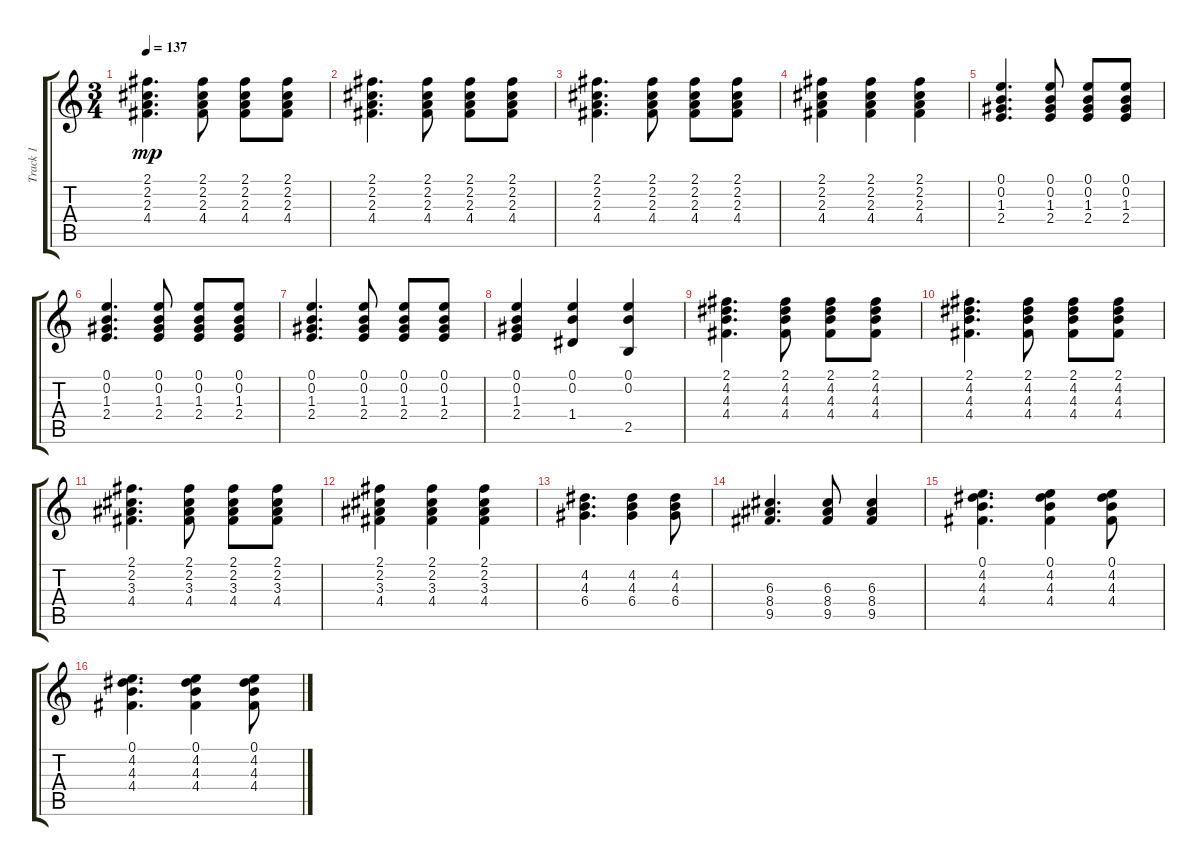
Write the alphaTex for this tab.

\track ("Track 1" "Track 1") {instrument acousticguitarsteel}
\staff {score tabs}
\tuning (E4 B3 G3 D3 A2 E2) {hide}
\ts (3 4)
\tempo 137
\clef g2
\ks c
(2.1 2.2 2.3 4.4).4{d dy mp} (2.1 2.2 2.3 4.4).8 (2.1 2.2 2.3 4.4).8 (2.1 2.2 2.3 4.4).8 |
(2.1 2.2 2.3 4.4).4{d} (2.1 2.2 2.3 4.4).8 (2.1 2.2 2.3 4.4).8 (2.1 2.2 2.3 4.4).8 |
(2.1 2.2 2.3 4.4).4{d} (2.1 2.2 2.3 4.4).8 (2.1 2.2 2.3 4.4).8 (2.1 2.2 2.3 4.4).8 |
(2.1 2.2 2.3 4.4).4 (2.1 2.2 2.3 4.4).4 (2.1 2.2 2.3 4.4).4 |
(0.1 0.2 1.3 2.4).4{d} (0.1 0.2 1.3 2.4).8 (0.1 0.2 1.3 2.4).8 (0.1 0.2 1.3 2.4).8 |
(0.1 0.2 1.3 2.4).4{d} (0.1 0.2 1.3 2.4).8 (0.1 0.2 1.3 2.4).8 (0.1 0.2 1.3 2.4).8 |
(0.1 0.2 1.3 2.4).4{d} (0.1 0.2 1.3 2.4).8 (0.1 0.2 1.3 2.4).8 (0.1 0.2 1.3 2.4).8 |
(0.1 0.2 1.3 2.4).4 (0.1 0.2 1.4).4 (0.1 0.2 2.5).4 |
(2.1 4.2 4.3 4.4).4{d} (2.1 4.2 4.3 4.4).8 (2.1 4.2 4.3 4.4).8 (2.1 4.2 4.3 4.4).8 |
(2.1 4.2 4.3 4.4).4{d} (2.1 4.2 4.3 4.4).8 (2.1 4.2 4.3 4.4).8 (2.1 4.2 4.3 4.4).8 |
(2.1 2.2 3.3 4.4).4{d} (2.1 2.2 3.3 4.4).8 (2.1 2.2 3.3 4.4).8 (2.1 2.2 3.3 4.4).8 |
(2.1 2.2 3.3 4.4).4 (2.1 2.2 3.3 4.4).4 (2.1 2.2 3.3 4.4).4 |
(4.2 4.3 6.4).4{d} (4.2 4.3 6.4).4 (4.2 4.3 6.4).8 |
(6.3 8.4 9.5).4{d} (6.3 8.4 9.5).8 (6.3 8.4 9.5).4 |
(0.1 4.2 4.3 4.4).4{d} (0.1 4.2 4.3 4.4).4 (0.1 4.2 4.3 4.4).8 |
(0.1 4.2 4.3 4.4).4{d} (0.1 4.2 4.3 4.4).4 (0.1 4.2 4.3 4.4).8
